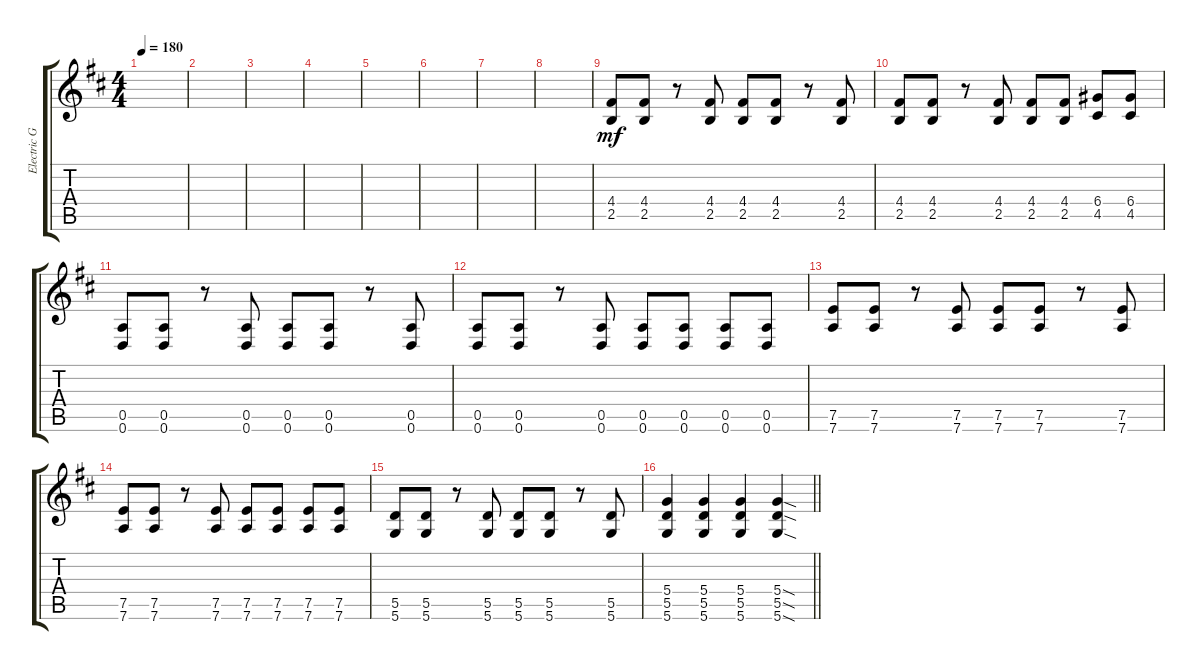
\track ("Electric Guitar 2" "Electric G") {instrument overdrivenguitar}
\staff {score tabs}
\tuning (E4 B3 G3 D3 A2 D2) {hide}
\ts (4 4)
\tempo 180
\clef g2
\ks d
|
|
|
|
|
|
|
|
(4.4 2.5).8{dy mf} (4.4 2.5).8 r.8 (4.4 2.5).8 (4.4 2.5).8 (4.4 2.5).8 r.8 (4.4 2.5).8 |
(4.4 2.5).8 (4.4 2.5).8 r.8 (4.4 2.5).8 (4.4 2.5).8 (4.4 2.5).8 (6.4 4.5).8 (6.4 4.5).8 |
(0.5 0.6).8 (0.5 0.6).8 r.8 (0.5 0.6).8 (0.5 0.6).8 (0.5 0.6).8 r.8 (0.5 0.6).8 |
(0.5 0.6).8 (0.5 0.6).8 r.8 (0.5 0.6).8 (0.5 0.6).8 (0.5 0.6).8 (0.5 0.6).8 (0.5 0.6).8 |
(7.5 7.6).8 (7.5 7.6).8 r.8 (7.5 7.6).8 (7.5 7.6).8 (7.5 7.6).8 r.8 (7.5 7.6).8 |
(7.5 7.6).8 (7.5 7.6).8 r.8 (7.5 7.6).8 (7.5 7.6).8 (7.5 7.6).8 (7.5 7.6).8 (7.5 7.6).8 |
(5.5 5.6).8 (5.5 5.6).8 r.8 (5.5 5.6).8 (5.5 5.6).8 (5.5 5.6).8 r.8 (5.5 5.6).8 |
\barLineRight lightlight
(5.4 5.5 5.6).4 (5.4 5.5 5.6).4 (5.4 5.5 5.6).4 (5.4{sod} 5.5{sod} 5.6{sod}).4
